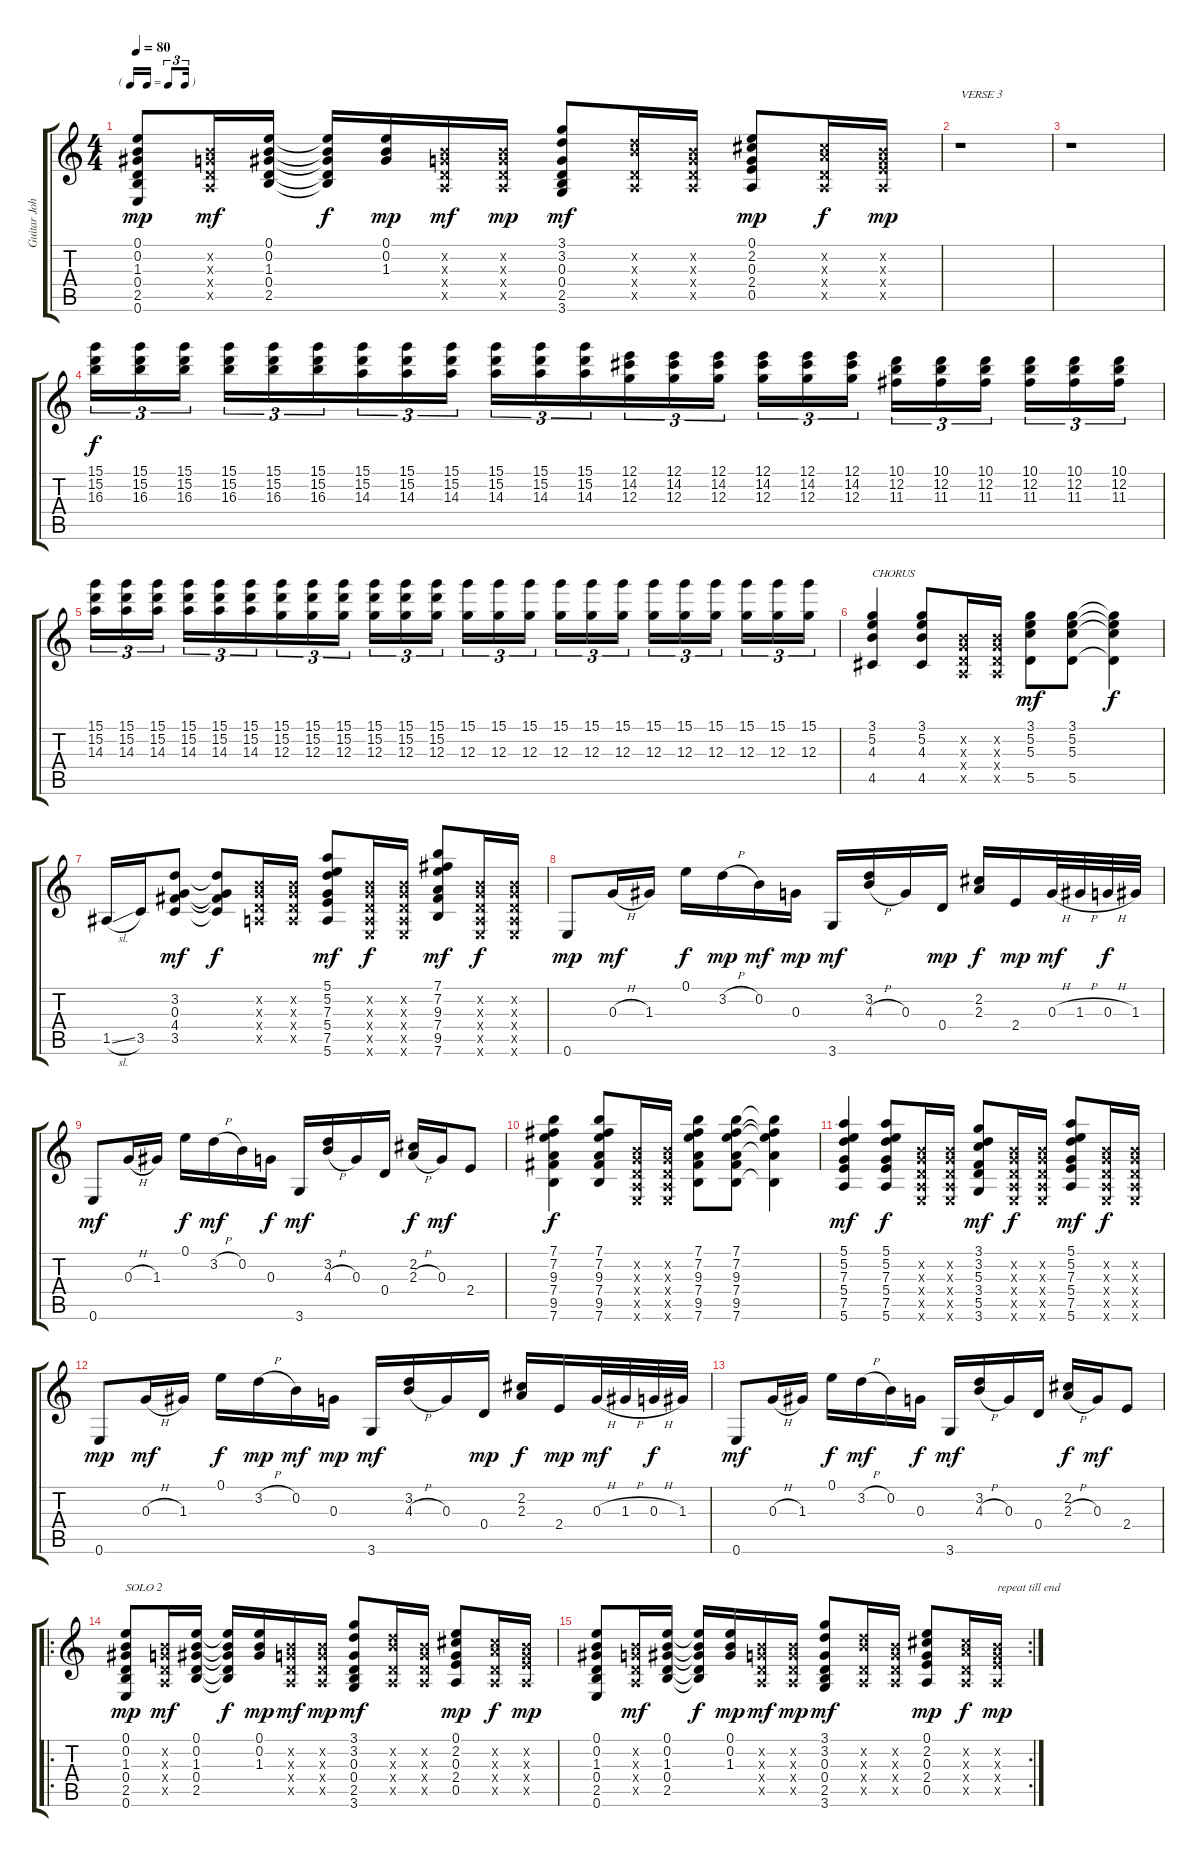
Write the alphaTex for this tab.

\track ("Guitar John Mayer" "Guitar Joh") {instrument acousticguitarnylon}
\staff {score tabs}
\tuning (E4 B3 G3 D3 A2 E2) {hide}
\ts (4 4)
\tf triplet16th
\tempo 80
\clef g2
\ks c
(0.1 0.2 1.3 0.4 2.5 0.6).8{dy mp} (0.2{x} 0.3{x} 0.4{x} 0.5{x}).16{dy mf} (0.1 0.2 1.3 0.4 2.5).16{volume 13 balance 8 instrument electricbassfinger} (0.1{t} 0.2{t} 1.3{t} 0.4{t} 2.5{t}).16{dy f volume 13 balance 8 instrument electricbassfinger} (0.1 0.2 1.3).16{dy mp volume 13 balance 8 instrument acousticguitarnylon} (0.2{x} 0.3{x} 0.4{x} 0.5{x}).16{dy mf volume 13 balance 8 instrument electricbassfinger} (0.2{x} 0.3{x} 0.4{x} 0.5{x}).16{dy mp volume 13 balance 8 instrument electricbassfinger} (3.1 3.2 0.3 0.4 2.5 3.6).8{dy mf volume 13 balance 8 instrument acousticguitarnylon} (3.2{x} 4.3{x} 0.4{x} 0.5{x}).16 (0.2{x} 0.3{x} 0.4{x} 0.5{x}).16 (0.1 2.2 0.3 2.4 0.5).8{dy mp} (2.2{x} 2.3{x} 0.4{x} 0.5{x}).16{dy f} (0.2{x} 0.3{x} 2.4{x} 0.5{x}).16{dy mp volume 13 balance 8 instrument electricbassfinger} |
r.1{txt "VERSE 3"} |
r.1 |
(15.1 15.2 16.3).16{tu (3 2) dy f beam merge} (15.1 15.2 16.3).16{tu (3 2)} (15.1 15.2 16.3).16{tu (3 2) beam splitsecondary} (15.1 15.2 16.3).16{tu (3 2)} (15.1 15.2 16.3).16{tu (3 2) beam merge} (15.1 15.2 16.3).16{tu (3 2) beam merge} (15.1 15.2 14.3).16{tu (3 2)} (15.1 15.2 14.3).16{tu (3 2) beam merge} (15.1 15.2 14.3).16{tu (3 2) beam splitsecondary} (15.1 15.2 14.3).16{tu (3 2)} (15.1 15.2 14.3).16{tu (3 2)} (15.1 15.2 14.3).16{tu (3 2) beam merge} (12.1 14.2 12.3).16{tu (3 2)} (12.1 14.2 12.3).16{tu (3 2)} (12.1 14.2 12.3).16{tu (3 2) beam splitsecondary} (12.1 14.2 12.3).16{tu (3 2) beam merge} (12.1 14.2 12.3).16{tu (3 2)} (12.1 14.2 12.3).16{tu (3 2)} (10.1 12.2 11.3).16{tu (3 2) beam merge} (10.1 12.2 11.3).16{tu (3 2) beam merge} (10.1 12.2 11.3).16{tu (3 2) beam splitsecondary} (10.1 12.2 11.3).16{tu (3 2) beam merge} (10.1 12.2 11.3).16{tu (3 2)} (10.1 12.2 11.3).16{tu (3 2)} |
(15.1 15.2 14.3).16{tu (3 2)} (15.1 15.2 14.3).16{tu (3 2) beam merge} (15.1 15.2 14.3).16{tu (3 2) beam splitsecondary} (15.1 15.2 14.3).16{tu (3 2)} (15.1 15.2 14.3).16{tu (3 2)} (15.1 15.2 14.3).16{tu (3 2) beam merge} (15.1 15.2 12.3).16{tu (3 2)} (15.1 15.2 12.3).16{tu (3 2) beam merge} (15.1 15.2 12.3).16{tu (3 2) beam splitsecondary} (15.1 15.2 12.3).16{tu (3 2)} (15.1 15.2 12.3).16{tu (3 2)} (15.1 15.2 12.3).16{tu (3 2)} (15.1 12.3).16{tu (3 2)} (15.1 12.3).16{tu (3 2)} (15.1 12.3).16{tu (3 2) beam splitsecondary} (15.1 12.3).16{tu (3 2)} (15.1 12.3).16{tu (3 2)} (15.1 12.3).16{tu (3 2)} (15.1 12.3).16{tu (3 2)} (15.1 12.3).16{tu (3 2)} (15.1 12.3).16{tu (3 2) beam splitsecondary} (15.1 12.3).16{tu (3 2)} (15.1 12.3).16{tu (3 2)} (15.1 12.3).16{tu (3 2)} |
(3.1 5.2 4.3 4.5).4{txt "CHORUS" volume 13 balance 8 instrument acousticguitarnylon} (3.1 5.2 4.3 4.5).8{volume 13 balance 8 instrument acousticguitarnylon} (0.2{x} 0.3{x} 0.4{x} 0.5{x}).16{beam merge} (0.2{x} 0.3{x} 0.4{x} 0.5{x}).16 (3.1 5.2 5.3 5.5).8{dy mf volume 13 balance 8 instrument acousticguitarnylon} (3.1 5.2 5.3 5.5).8{volume 13 balance 8 instrument acousticguitarnylon} (3.1{t} 5.2{t} 5.3{t} 5.5{t}).4{dy f volume 13 balance 8 instrument acousticguitarnylon} |
1.5{sl}.16 3.5.16 (3.2 0.3 4.4 3.5).8{dy mf volume 13 balance 8 instrument acousticguitarnylon} (3.2{t} 0.3{t} 4.4{t} 3.5{t}).8{dy f volume 13 balance 8 instrument acousticguitarnylon} (0.2{x} 0.3{x} 0.4{x} 0.5{x}).16 (0.2{x} 0.3{x} 0.4{x} 0.5{x}).16 (5.1 5.2 7.3 5.4 7.5 5.6).8{dy mf volume 13 balance 8 instrument acousticguitarnylon beam merge} (0.2{x} 0.3{x} 0.4{x} 0.5{x} 0.6{x}).16{dy f beam merge} (0.2{x} 0.3{x} 0.4{x} 0.5{x} 0.6{x}).16 (7.1 7.2 9.3 7.4 9.5 7.6).8{dy mf beam merge} (0.2{x} 0.3{x} 0.4{x} 0.5{x} 0.6{x}).16{dy f beam merge} (0.2{x} 0.3{x} 0.4{x} 0.5{x} 0.6{x}).16 |
0.6.8{dy mp} 0.3{h}.16{dy mf} 1.3.16{volume 13 balance 8 instrument electricbassfinger} 0.1.16{dy f volume 13 balance 8 instrument electricbassfinger} 3.2{h}.16{dy mp volume 13 balance 8 instrument acousticguitarnylon} 0.2.16{dy mf volume 13 balance 8 instrument electricbassfinger} 0.3.16{dy mp volume 13 balance 8 instrument electricbassfinger} 3.6.16{dy mf volume 13 balance 8 instrument acousticguitarnylon} (3.2 4.3{h}).16 0.3.16 0.4.16{dy mp} (2.2 2.3).16{dy f} 2.4.16{dy mp volume 13 balance 8 instrument electricbassfinger} 0.3{h}.32{dy mf volume 13 balance 8 instrument electricbassfinger} 1.3{h}.32{volume 13 balance 8 instrument acousticguitarnylon} 0.3{h}.32{dy f} 1.3.32 |
0.6.8{dy mf} 0.3{h}.16 1.3.16{volume 13 balance 8 instrument electricbassfinger} 0.1.16{dy f volume 13 balance 8 instrument electricbassfinger} 3.2{h}.16{dy mf volume 13 balance 8 instrument acousticguitarnylon} 0.2.16{volume 13 balance 8 instrument electricbassfinger} 0.3.16{dy f} 3.6.16{dy mf volume 13 balance 8 instrument acousticguitarnylon} (3.2 4.3{h}).16 0.3.16 0.4.16 (2.2 2.3{h}).16{dy f} 0.3.16{dy mf volume 13 balance 8 instrument electricbassfinger} 2.4.8{volume 13 balance 8 instrument electricbassfinger} |
(7.1 7.2 9.3 7.4 9.5 7.6).4{dy f volume 13 balance 8 instrument acousticguitarnylon} (7.1 7.2 9.3 7.4 9.5 7.6).8{volume 13 balance 8 instrument acousticguitarnylon beam merge} (0.2{x} 0.3{x} 0.4{x} 0.5{x} 0.6{x}).16 (0.2{x} 0.3{x} 0.4{x} 0.5{x} 0.6{x}).16 (7.1 7.2 9.3 7.4 9.5 7.6).8{volume 13 balance 8 instrument acousticguitarnylon} (7.1 7.2 9.3 7.4 9.5 7.6).8{volume 13 balance 8 instrument acousticguitarnylon} (7.1{t} 7.2{t} 9.3{t} 7.4{t} 7.6{t}).4{volume 13 balance 8 instrument acousticguitarnylon} |
(5.1 5.2 7.3 5.4 7.5 5.6).4{dy mf volume 13 balance 8 instrument acousticguitarnylon beam merge} (5.1 5.2 7.3 5.4 7.5 5.6).8{dy f beam merge} (0.2{x} 0.3{x} 0.4{x} 0.5{x} 0.6{x}).16 (0.2{x} 0.3{x} 0.4{x} 0.5{x} 0.6{x}).16 (3.1 3.2 5.3 3.4 5.5 3.6).8{dy mf volume 13 balance 8 instrument acousticguitarnylon beam merge} (0.2{x} 0.3{x} 0.4{x} 0.5{x} 0.6{x}).16{dy f} (0.2{x} 0.3{x} 0.4{x} 0.5{x} 0.6{x}).16 (5.1 5.2 7.3 5.4 7.5 5.6).8{dy mf beam merge} (0.2{x} 0.3{x} 0.4{x} 0.5{x} 0.6{x}).16{dy f} (0.2{x} 0.3{x} 0.4{x} 0.5{x} 0.6{x}).16 |
0.6.8{dy mp} 0.3{h}.16{dy mf} 1.3.16{volume 13 balance 8 instrument electricbassfinger} 0.1.16{dy f volume 13 balance 8 instrument electricbassfinger} 3.2{h}.16{dy mp volume 13 balance 8 instrument acousticguitarnylon} 0.2.16{dy mf volume 13 balance 8 instrument electricbassfinger} 0.3.16{dy mp volume 13 balance 8 instrument electricbassfinger} 3.6.16{dy mf volume 13 balance 8 instrument acousticguitarnylon} (3.2 4.3{h}).16 0.3.16 0.4.16{dy mp} (2.2 2.3).16{dy f} 2.4.16{dy mp volume 13 balance 8 instrument electricbassfinger} 0.3{h}.32{dy mf volume 13 balance 8 instrument electricbassfinger} 1.3{h}.32{volume 13 balance 8 instrument acousticguitarnylon} 0.3{h}.32{dy f} 1.3.32 |
0.6.8{dy mf} 0.3{h}.16 1.3.16{volume 13 balance 8 instrument electricbassfinger} 0.1.16{dy f volume 13 balance 8 instrument electricbassfinger} 3.2{h}.16{dy mf volume 13 balance 8 instrument acousticguitarnylon} 0.2.16{volume 13 balance 8 instrument electricbassfinger} 0.3.16{dy f} 3.6.16{dy mf volume 13 balance 8 instrument acousticguitarnylon} (3.2 4.3{h}).16 0.3.16 0.4.16 (2.2 2.3{h}).16{dy f} 0.3.16{dy mf volume 13 balance 8 instrument electricbassfinger} 2.4.8{volume 13 balance 8 instrument electricbassfinger} |
\ro
(0.1 0.2 1.3 0.4 2.5 0.6).8{txt "SOLO 2" dy mp} (0.2{x} 0.3{x} 0.4{x} 0.5{x}).16{dy mf} (0.1 0.2 1.3 0.4 2.5).16{volume 13 balance 8 instrument electricbassfinger} (0.1{t} 0.2{t} 1.3{t} 0.4{t} 2.5{t}).16{dy f volume 13 balance 8 instrument electricbassfinger} (0.1 0.2 1.3).16{dy mp volume 13 balance 8 instrument acousticguitarnylon} (0.2{x} 0.3{x} 0.4{x} 0.5{x}).16{dy mf volume 13 balance 8 instrument electricbassfinger} (0.2{x} 0.3{x} 0.4{x} 0.5{x}).16{dy mp volume 13 balance 8 instrument electricbassfinger} (3.1 3.2 0.3 0.4 2.5 3.6).8{dy mf volume 13 balance 8 instrument acousticguitarnylon} (3.2{x} 4.3{x} 0.4{x} 0.5{x}).16 (0.2{x} 0.3{x} 0.4{x} 0.5{x}).16 (0.1 2.2 0.3 2.4 0.5).8{dy mp} (2.2{x} 2.3{x} 0.4{x} 0.5{x}).16{dy f} (0.2{x} 0.3{x} 2.4{x} 0.5{x}).16{dy mp volume 13 balance 8 instrument electricbassfinger} |
\rc 2
(0.1 0.2 1.3 0.4 2.5 0.6).8 (0.2{x} 0.3{x} 0.4{x} 0.5{x}).16{dy mf} (0.1 0.2 1.3 0.4 2.5).16{volume 13 balance 8 instrument electricbassfinger} (0.1{t} 0.2{t} 1.3{t} 0.4{t} 2.5{t}).16{dy f volume 13 balance 8 instrument electricbassfinger} (0.1 0.2 1.3).16{dy mp volume 13 balance 8 instrument acousticguitarnylon} (0.2{x} 0.3{x} 0.4{x} 0.5{x}).16{dy mf volume 13 balance 8 instrument electricbassfinger} (0.2{x} 0.3{x} 0.4{x} 0.5{x}).16{dy mp volume 13 balance 8 instrument electricbassfinger} (3.1 3.2 0.3 0.4 2.5 3.6).8{dy mf volume 13 balance 8 instrument acousticguitarnylon} (3.2{x} 4.3{x} 0.4{x} 0.5{x}).16 (0.2{x} 0.3{x} 0.4{x} 0.5{x}).16 (0.1 2.2 0.3 2.4 0.5).8{dy mp} (2.2{x} 2.3{x} 0.4{x} 0.5{x}).16{dy f} (0.2{x} 0.3{x} 2.4{x} 0.5{x}).16{txt "repeat till end" dy mp volume 13 balance 8 instrument electricbassfinger}
